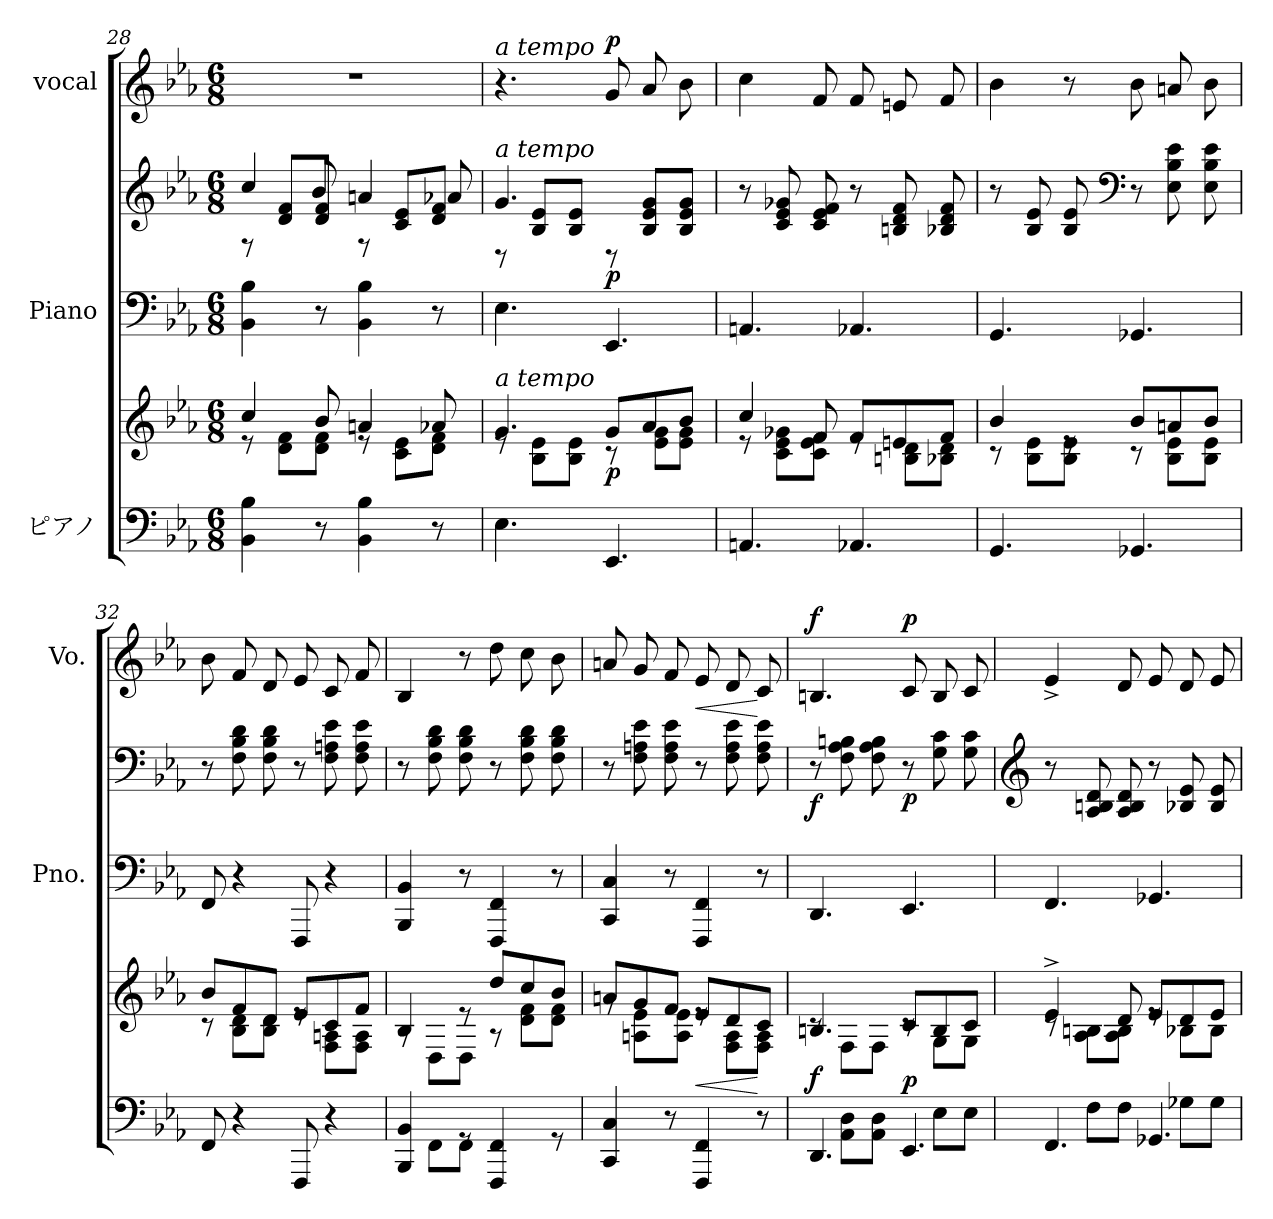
**kern	**kern	**dynam	**kern	**kern	**dynam	**kern	**dynam
*part3	*part3	*part3	*part2	*part2	*part2	*part1	*part1
*staff5	*staff4	*staff4/5	*staff3	*staff2	*staff2/3	*staff1	*staff1
*I"ピアノ	*	*	*I"Piano	*	*	*I"vocal	*
*	*	*	*I'Pno.	*	*	*I'Vo.	*
*clefF4	*clefG2	*	*clefF4	*clefG2	*	*clefG2	*
*k[b-e-a-]	*k[b-e-a-]	*	*k[b-e-a-]	*k[b-e-a-]	*	*k[b-e-a-]	*
*M6/8	*M6/8	*	*M6/8	*M6/8	*	*M6/8	*
=28	=28	=28	=28	=28	=28	=28	=28
*	*^	*	*	*^	*	*	*
*	*	*^	*	*	*	*	*	*	*
4BB-\ 4B-\	2.ryy	8re	4cc/	.	4BB-\ 4B-\	8rF	4cc/	.	2.r	.
.	.	8d\ 8f\L	.	.	.	8d/ 8f/L	.	.	.	.
8r	.	8d\ 8f\J	8b-/	.	8r	8d/ 8f/J	8b-/	.	.	.
4BB-\ 4B-\	.	8re	4an/	.	4BB-\ 4B-\	8rF	4an/	.	.	.
.	.	8c\ 8e-\L	.	.	.	8c/ 8e-/L	.	.	.	.
8r	.	8d\ 8f\J	8a-X/	.	8r	8d/ 8f/J	8a-X/	.	.	.
=29	=29	=29	=29	=29	=29	=29	=29	=29	=29	=29
!	!	!	!	!	!	!	!	!	!LO:TX:a:i:t=a tempo	!
!	!	!	!	!	!	!LO:TX:a:i:t=a tempo	!	!	!	!
!	!LO:TX:a:i:t=a tempo	!	!	!	!	!	!	!	!	!
4.E-\	4.ryy	8re	4.g/	.	4.E-\	8rD	4.g/	.	4.r	.
.	.	8B-\ 8e-\L	.	.	.	8B-/ 8e-/L	.	.	.	.
.	.	8B-\ 8e-\J	.	.	.	8B-/ 8e-/J	.	.	.	.
!	!	!	!	!LO:DY:b	!	!	!	!LO:DY:b	!	!LO:DY:a
4.EE-/	8g/L	8rc	4.ryy	p	4.EE-/	8rD	4.ryy	p	8g/	p
.	8a-/	8e-\ 8g\L	.	.	.	8B-/ 8e-/ 8g/L	.	.	8a-/	.
.	8b-/J	8e-\ 8g\J	.	.	.	8B-/ 8e-/ 8g/J	.	.	8b-\	.
*	*	*v	*v	*	*	*v	*v	*	*	*
!!LO:LB:g=z
=30	=30	=30	=30	=30	=30	=30	=30	=30
4.AAn/	4cc/	8r	.	4.AAn/	8r	.	4cc\	.
.	.	8c\ 8e-\ 8g-X\L	.	.	8c/ 8e-/ 8g-X/	.	.	.
.	8f/	8c\ 8e-\ 8f\J	.	.	8c/ 8e-/ 8f/	.	8f/	.
4.AA-X/	8f/L	8re	.	4.AA-X/	8r	.	8f/	.
.	8en/	8Bn\ 8d\L	.	.	8Bn/ 8d/ 8f/	.	8en/	.
.	8f/J	8B-X\ 8d\J	.	.	8B-X/ 8d/ 8f/	.	8f/	.
=31	=31	=31	=31	=31	=31	=31	=31	=31
4.GG/	4b-/	8r	.	4.GG/	8r	.	4b-\	.
.	.	8B-\ 8e-\L	.	.	8B-/ 8e-/	.	.	.
.	8re	8B-\ 8e-\J	.	.	8B-/ 8e-/	.	8r	.
*	*	*	*	*	*clefF4	*	*	*
4.GG-X/	8b-/L	8r	.	4.GG-X/	8r	.	8b-\	.
.	8an/	8B-\ 8e-\L	.	.	8E-\ 8B-\ 8e-\	.	8an/	.
.	8b-/J	8B-\ 8e-\J	.	.	8E-\ 8B-\ 8e-\	.	8b-\	.
=32	=32	=32	=32	=32	=32	=32	=32	=32
8FF/	8b-/L	8r	.	8FF/	8r	.	8b-\	.
4r	8f/	8B-\ 8d\L	.	4r	8F\ 8B-\ 8d\	.	8f/	.
.	8d/J	8B-\ 8d\J	.	.	8F\ 8B-\ 8d\	.	8d/	.
8FFF/	8e-/L	8re	.	8FFF/	8r	.	8e-/	.
4r	8c/	8F\ 8An\L	.	4r	8F\ 8An\ 8e-\	.	8c/	.
.	8f/J	8F\ 8A\J	.	.	8F\ 8A\ 8e-\	.	8f/	.
=33	=33	=33	=33	=33	=33	=33	=33	=33
*^	*	*	*	*	*	*	*	*
4BBB-/ 4BB-/	8ryy	4B-/	8rA	.	4BBB-/ 4BB-/	8r	.	4B-/	.
.	8FF\L	.	8D\L	.	.	8F\ 8B-\ 8d\	.	.	.
8rGG	8FF\J	8re	8D\J	.	8r	8F\ 8B-\ 8d\	.	8r	.
4FFF/ 4FF/	4.ryy	8dd/L	8r	.	4FFF/ 4FF/	8r	.	8dd\	.
.	.	8cc/	8d\ 8f\L	.	.	8F\ 8B-\ 8d\	.	8cc\	.
8rGG	.	8b-/J	8d\ 8f\J	.	8r	8F\ 8B-\ 8d\	.	8b-\	.
*v	*v	*	*	*	*	*	*	*	*
!!LO:LB:g=z
=34	=34	=34	=34	=34	=34	=34	=34	=34
4CC/ 4C/	8an/L	8rg	.	4CC/ 4C/	8r	.	8an/	.
.	8g/	8An\ 8e-\L	.	.	8F\ 8An\ 8e-\	.	8g/	.
8r	8f/J	8A\ 8e-\J	.	8r	8F\ 8A\ 8e-\	.	8f/	.
!	!	!	!LO:HP:b	!	!	!	!	!LO:HP:b
4FFF/ 4FF/	8e-/L	8re	<	4FFF/ 4FF/	8r	.	8e-/	<
.	8d/	8F\ 8A\L	.	.	8F\ 8A\ 8e-\	.	8d/	.
8r	8c/J	8F\ 8A\J	[	8r	8F\ 8A\ 8e-\	.	8c/	[
=35	=35	=35	=35	=35	=35	=35	=35	=35
*^	*	*	*	*	*	*	*	*
!	!	!	!	!LO:DY:a=2	!	!	!LO:DY:b	!	!LO:DY:a
4.DD/	8ryy	4.Bn/	8rc	f	4.DD/	8r	f	4.Bn/	f
.	8AA-\ 8D\L	.	8F\L	.	.	8F\ 8A-\ 8Bn\	.	.	.
.	8AA-\ 8D\J	.	8F\J	.	.	8F\ 8A-\ 8B\	.	.	.
!	!	!	!	!LO:DY:a=2	!	!	!LO:DY:b	!	!LO:DY:a
4.EE-/	8ryy	8c/L	8rc	p	4.EE-/	8r	p	8c/	p
.	8E-\L	8B/	8G\L	.	.	8G\ 8c\	.	8B/	.
.	8E-\J	8c/J	8G\J	.	.	8G\ 8c\	.	8c/	.
=36	=36	=36	=36	=36	=36	=36	=36	=36	=36
*	*	*	*	*	*	*clefG2	*	*	*
4.FF/	8ryy	4e-^/	8rc	.	4.FF/	8r	.	4e-^/	.
.	8F\L	.	8A-\ 8Bn\L	.	.	8A-/ 8Bn/ 8d/	.	.	.
.	8F\J	8d/	8A-\ 8B\J	.	.	8A-/ 8B/ 8d/	.	8d/	.
4.GG-X/	8ryy	8e-/L	8re	.	4.GG-X/	8r	.	8e-/	.
.	8G-X\L	8d/	8B-X\L	.	.	8B-X/ 8e-/	.	8d/	.
.	8G-\J	8e-/J	8B-\J	.	.	8B-/ 8e-/	.	8e-/	.
*v	*v	*	*	*	*	*	*	*	*
*	*v	*v	*	*	*	*	*	*
=	=	=	=	=	=	=	=
*-	*-	*-	*-	*-	*-	*-	*-
